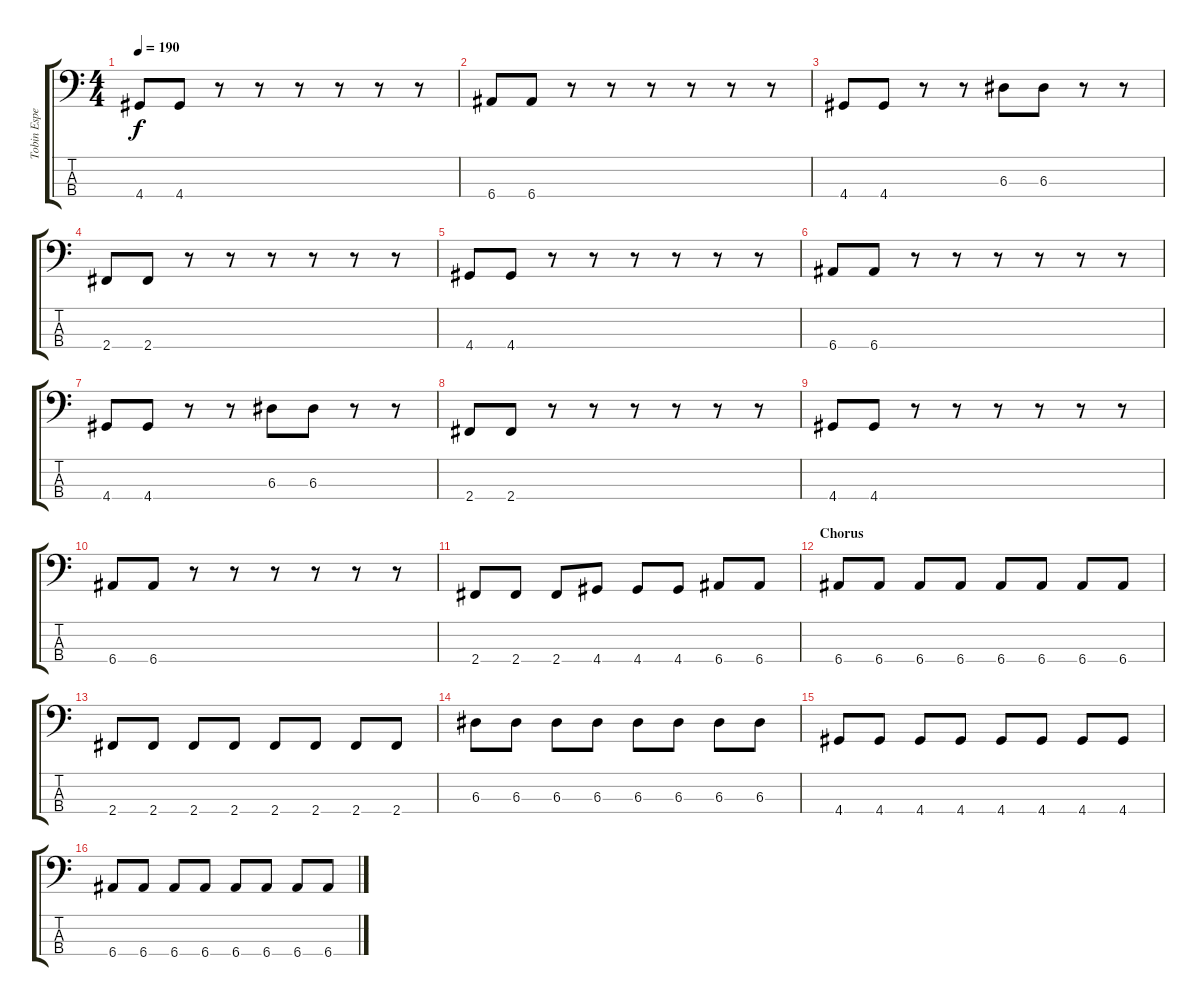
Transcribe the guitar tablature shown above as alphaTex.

\track ("Tobin Esperance" "Tobin Espe") {instrument electricbassfinger}
\staff {score tabs}
\tuning (G2 D2 A1 E1) {hide}
\ts (4 4)
\tempo 190
\clef f4
\ks c
4.4.8{dy f} 4.4.8 r.8 r.8 r.8 r.8 r.8 r.8 |
6.4.8 6.4.8 r.8 r.8 r.8 r.8 r.8 r.8 |
4.4.8 4.4.8 r.8 r.8 6.3.8 6.3.8 r.8 r.8 |
2.4.8 2.4.8 r.8 r.8 r.8 r.8 r.8 r.8 |
4.4.8 4.4.8 r.8 r.8 r.8 r.8 r.8 r.8 |
6.4.8 6.4.8 r.8 r.8 r.8 r.8 r.8 r.8 |
4.4.8 4.4.8 r.8 r.8 6.3.8 6.3.8 r.8 r.8 |
2.4.8 2.4.8 r.8 r.8 r.8 r.8 r.8 r.8 |
4.4.8 4.4.8 r.8 r.8 r.8 r.8 r.8 r.8 |
6.4.8 6.4.8 r.8 r.8 r.8 r.8 r.8 r.8 |
2.4.8 2.4.8 2.4.8 4.4.8 4.4.8 4.4.8 6.4.8 6.4.8 |
\section ("" "Chorus")
6.4.8 6.4.8 6.4.8 6.4.8 6.4.8 6.4.8 6.4.8 6.4.8 |
2.4.8 2.4.8 2.4.8 2.4.8 2.4.8 2.4.8 2.4.8 2.4.8 |
6.3.8 6.3.8 6.3.8 6.3.8 6.3.8 6.3.8 6.3.8 6.3.8 |
4.4.8 4.4.8 4.4.8 4.4.8 4.4.8 4.4.8 4.4.8 4.4.8 |
6.4.8 6.4.8 6.4.8 6.4.8 6.4.8 6.4.8 6.4.8 6.4.8
